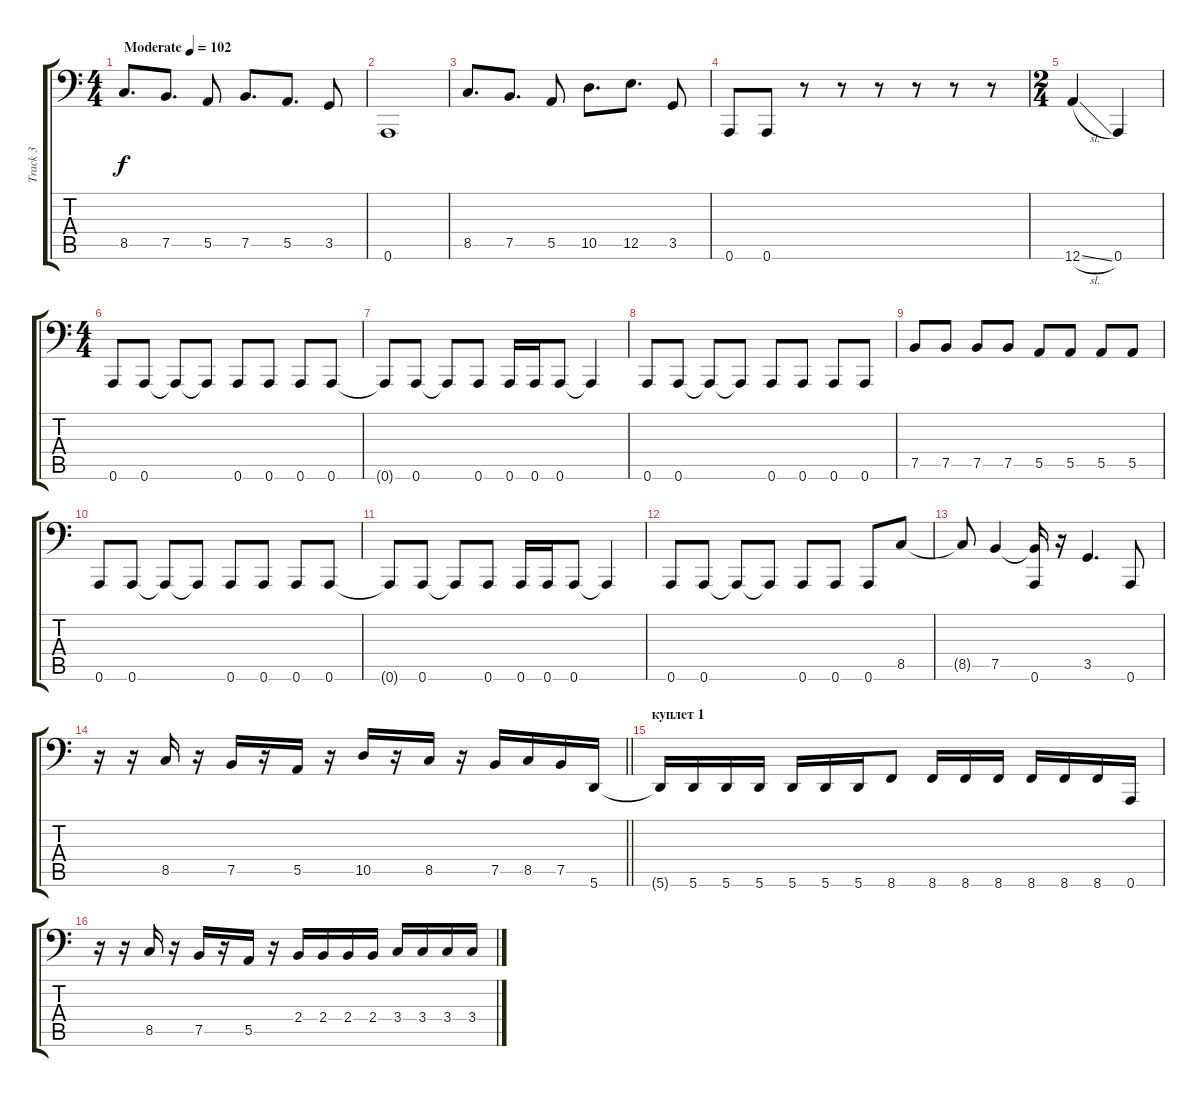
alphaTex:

\track ("Track 3" "Track 3") {solo instrument slapbass1}
\staff {score tabs}
\tuning (B2 Gb2 D2 A1 E1 A0) {hide}
\ts (4 4)
\tempo (102 "Moderate")
\clef f4
\ks c
8.5.8{d dy f instrument slapbass1} 7.5.8{d} 5.5.8 7.5.8{d} 5.5.8{d} 3.5.8 |
0.6.1 |
8.5.8{d} 7.5.8{d} 5.5.8 10.5.8{d} 12.5.8{d} 3.5.8 |
0.6.8 0.6.8 r.8 r.8 r.8 r.8 r.8 r.8 |
\ts (2 4)
12.6{sl}.4 0.6.4 |
\ts (4 4)
0.6.8 0.6.8 0.6{t}.8 0.6{t}.8 0.6.8 0.6.8 0.6.8 0.6.8 |
0.6{t}.8 0.6.8 0.6{t}.8 0.6.8 0.6.16 0.6.16 0.6.8 0.6{t}.4 |
0.6.8 0.6.8 0.6{t}.8 0.6{t}.8 0.6.8 0.6.8 0.6.8 0.6.8 |
7.5.8 7.5.8 7.5.8 7.5.8 5.5.8 5.5.8 5.5.8 5.5.8 |
0.6.8 0.6.8 0.6{t}.8 0.6{t}.8 0.6.8 0.6.8 0.6.8 0.6.8 |
0.6{t}.8 0.6.8 0.6{t}.8 0.6.8 0.6.16 0.6.16 0.6.8 0.6{t}.4 |
0.6.8 0.6.8 0.6{t}.8 0.6{t}.8 0.6.8 0.6.8 0.6.8 8.5.8 |
8.5{t}.8 7.5.4 (7.5{t} 0.6).16 r.16 3.5.4{d} 0.6.8 |
\barLineRight lightlight
r.16 r.16 8.5.16 r.16 7.5.16 r.16 5.5.16 r.16 10.5.16 r.16 8.5.16 r.16 7.5.16 8.5.16 7.5.16 5.6.16 |
\section ("" "куплет 1")
5.6{t}.16 5.6.16 5.6.16 5.6.16 5.6.16 5.6.16 5.6.16 8.6.8 8.6.16 8.6.16 8.6.16 8.6.16 8.6.16 8.6.16 0.6.16 |
r.16 r.16 8.5.16 r.16 7.5.16 r.16 5.5.16 r.16 2.4.16 2.4.16 2.4.16 2.4.16 3.4.16 3.4.16 3.4.16 3.4.16
